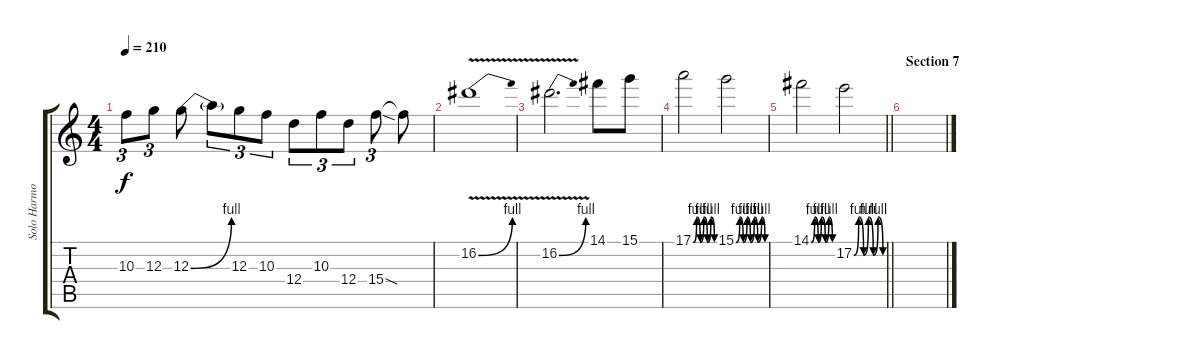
\track ("Solo Harmonic" "Solo Harmo") {instrument overdrivenguitar}
\staff {score tabs}
\tuning (E4 B3 G3 D3 A2 E2) {hide}
\ts (4 4)
\tempo 210
\clef g2
\ks c
10.3.8{tu (3 2) dy f} 12.3.8{tu (3 2)} 12.3{be (bend 0 0 60 4)}.8 12.3{t}.8{tu (3 2)} 12.3.8{tu (3 2)} 10.3.8{tu (3 2)} 12.4.8{tu (3 2)} 10.3.8{tu (3 2)} 12.4.8{tu (3 2)} 15.4{sod}.8{tu (3 2)} 15.4{t}.8 |
16.2{be (bend 0 0 60 4) v}.1 |
16.2{be (bend 0 0 60 4) v}.2{d} 14.1.8 15.1.8 |
17.1{be (custom 0 0 10 4 20 0 30 4 40 0 50 4 60 0)}.2 15.1{be (custom 0 0 8 4 15 0 23 4 30 0 38 4 45 0 53 4 60 0)}.2 |
\barLineRight lightlight
14.1{be (custom 0 0 10 4 20 0 29 4 40 0 50 4 60 0)}.2 17.2{be (custom 0 0 10 4 20 0 30 4 40 0 50 4 60 0)}.2 |
\section ("" "Section 7")
